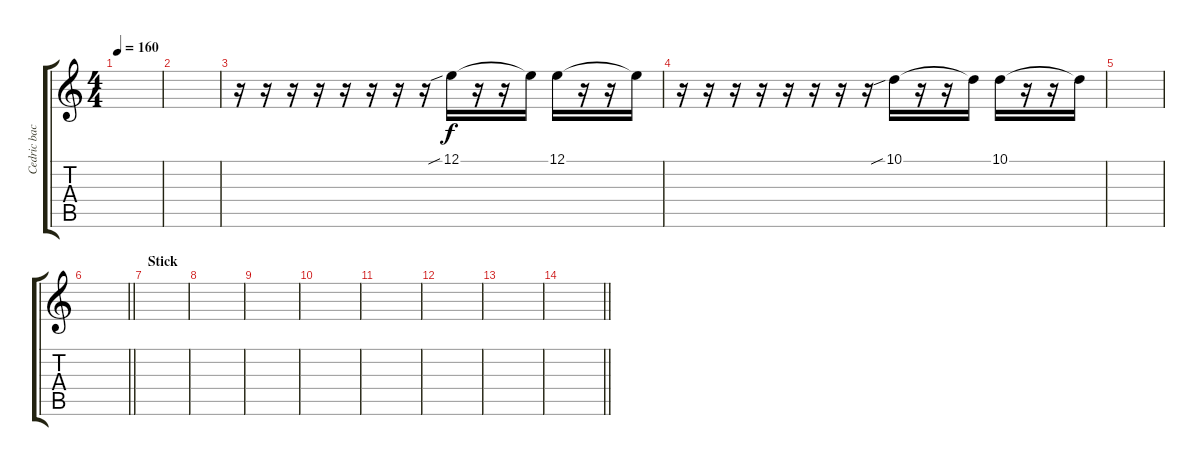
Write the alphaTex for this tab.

\track ("Cedric backup" "Cedric bac") {instrument tenorsax}
\staff {score tabs}
\tuning (E4 B3 G3 D3 A2 E2) {hide}
\ts (4 4)
\tempo 160
\clef g2
\ks c
|
|
r.16 r.16 r.16 r.16 r.16 r.16 r.16 r.16 12.1{sib}.16 r.16 r.16 12.1{t}.16 12.1.16 r.16 r.16 12.1{t}.16 |
r.16 r.16 r.16 r.16 r.16 r.16 r.16 r.16 10.1{sib}.16 r.16 r.16 10.1{t}.16 10.1.16 r.16 r.16 10.1{t}.16 |
|
\barLineRight lightlight
|
\section ("" "Stick")
|
|
|
|
|
|
|
\barLineRight lightlight
